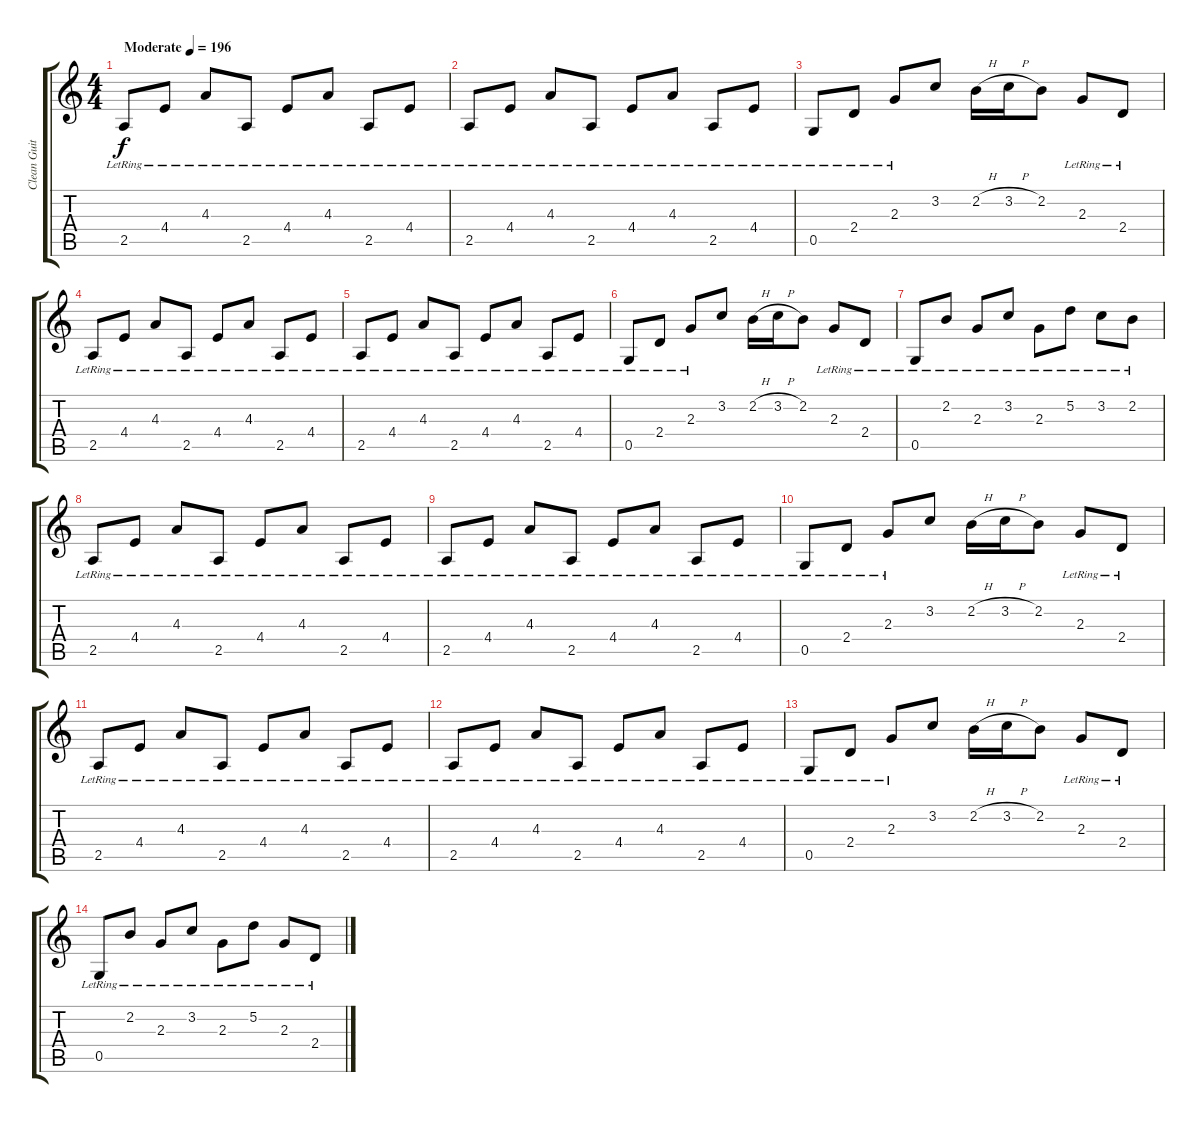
\track ("Clean Guitar" "Clean Guit") {instrument acousticguitarsteel bank 65}
\staff {score tabs}
\tuning (D4 A3 F3 C3 G2 D2) {hide}
\ts (4 4)
\tempo (196 "Moderate")
\tempo 156
\tempo (196 "Moderate")
\clef g2
\ks c
2.5{lr}.8{dy f instrument acousticguitarsteel} 4.4{lr}.8 4.3{lr}.8 2.5{lr}.8 4.4{lr}.8 4.3{lr}.8 2.5{lr}.8 4.4{lr}.8 |
2.5{lr}.8 4.4{lr}.8 4.3{lr}.8 2.5{lr}.8 4.4{lr}.8 4.3{lr}.8 2.5{lr}.8 4.4{lr}.8 |
0.5{lr}.8 2.4{lr}.8 2.3{lr}.8 3.2.8 2.2{h}.16 3.2{h}.16 2.2.8 2.3{lr}.8 2.4{lr}.8 |
2.5{lr}.8 4.4{lr}.8 4.3{lr}.8 2.5{lr}.8 4.4{lr}.8 4.3{lr}.8 2.5{lr}.8 4.4{lr}.8 |
2.5{lr}.8 4.4{lr}.8 4.3{lr}.8 2.5{lr}.8 4.4{lr}.8 4.3{lr}.8 2.5{lr}.8 4.4{lr}.8 |
0.5{lr}.8 2.4{lr}.8 2.3{lr}.8 3.2.8 2.2{h}.16 3.2{h}.16 2.2.8 2.3{lr}.8 2.4{lr}.8 |
0.5{lr}.8 2.2{lr}.8 2.3{lr}.8 3.2{lr}.8 2.3{lr}.8 5.2{lr}.8 3.2{lr}.8 2.2{lr}.8 |
2.5{lr}.8 4.4{lr}.8 4.3{lr}.8 2.5{lr}.8 4.4{lr}.8 4.3{lr}.8 2.5{lr}.8 4.4{lr}.8 |
2.5{lr}.8 4.4{lr}.8 4.3{lr}.8 2.5{lr}.8 4.4{lr}.8 4.3{lr}.8 2.5{lr}.8 4.4{lr}.8 |
0.5{lr}.8 2.4{lr}.8 2.3{lr}.8 3.2.8 2.2{h}.16 3.2{h}.16 2.2.8 2.3{lr}.8 2.4{lr}.8 |
2.5{lr}.8 4.4{lr}.8 4.3{lr}.8 2.5{lr}.8 4.4{lr}.8 4.3{lr}.8 2.5{lr}.8 4.4{lr}.8 |
2.5{lr}.8 4.4{lr}.8 4.3{lr}.8 2.5{lr}.8 4.4{lr}.8 4.3{lr}.8 2.5{lr}.8 4.4{lr}.8 |
0.5{lr}.8 2.4{lr}.8 2.3{lr}.8 3.2.8 2.2{h}.16 3.2{h}.16 2.2.8 2.3{lr}.8 2.4{lr}.8 |
0.5{lr}.8 2.2{lr}.8 2.3{lr}.8 3.2{lr}.8 2.3{lr}.8 5.2{lr}.8 2.3{lr}.8 2.4{lr}.8
